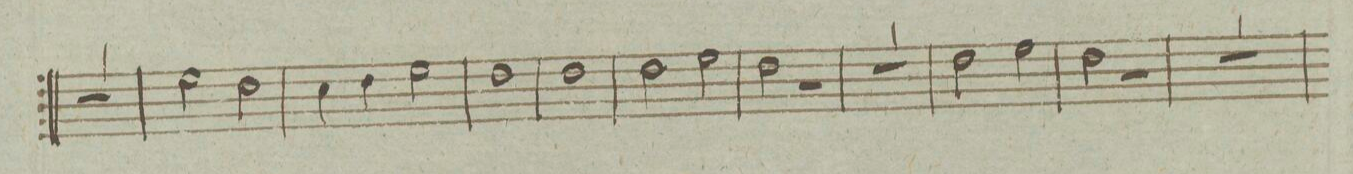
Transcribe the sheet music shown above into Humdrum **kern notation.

**kern	**dynam
*I"Cornu. Primo in F	*
*clefG2	*
*k[]	*
*met(c|)	*
*M2/2	*
1r	.
=236	=236
2a\	.
2g\	.
=237	=237
4f\	.
4g\	.
2a\	.
=238	=238
1g	.
=239	=239
1g	.
=240	=240
2g\	.
2a\	.
=241	=241
2g\	.
2r	.
=242	=242
1r	.
=243	=243
2g\	.
2a\	.
=244	=244
2g\	.
2r	.
=245	=245
1r	.
=246	=246
*-	*-
